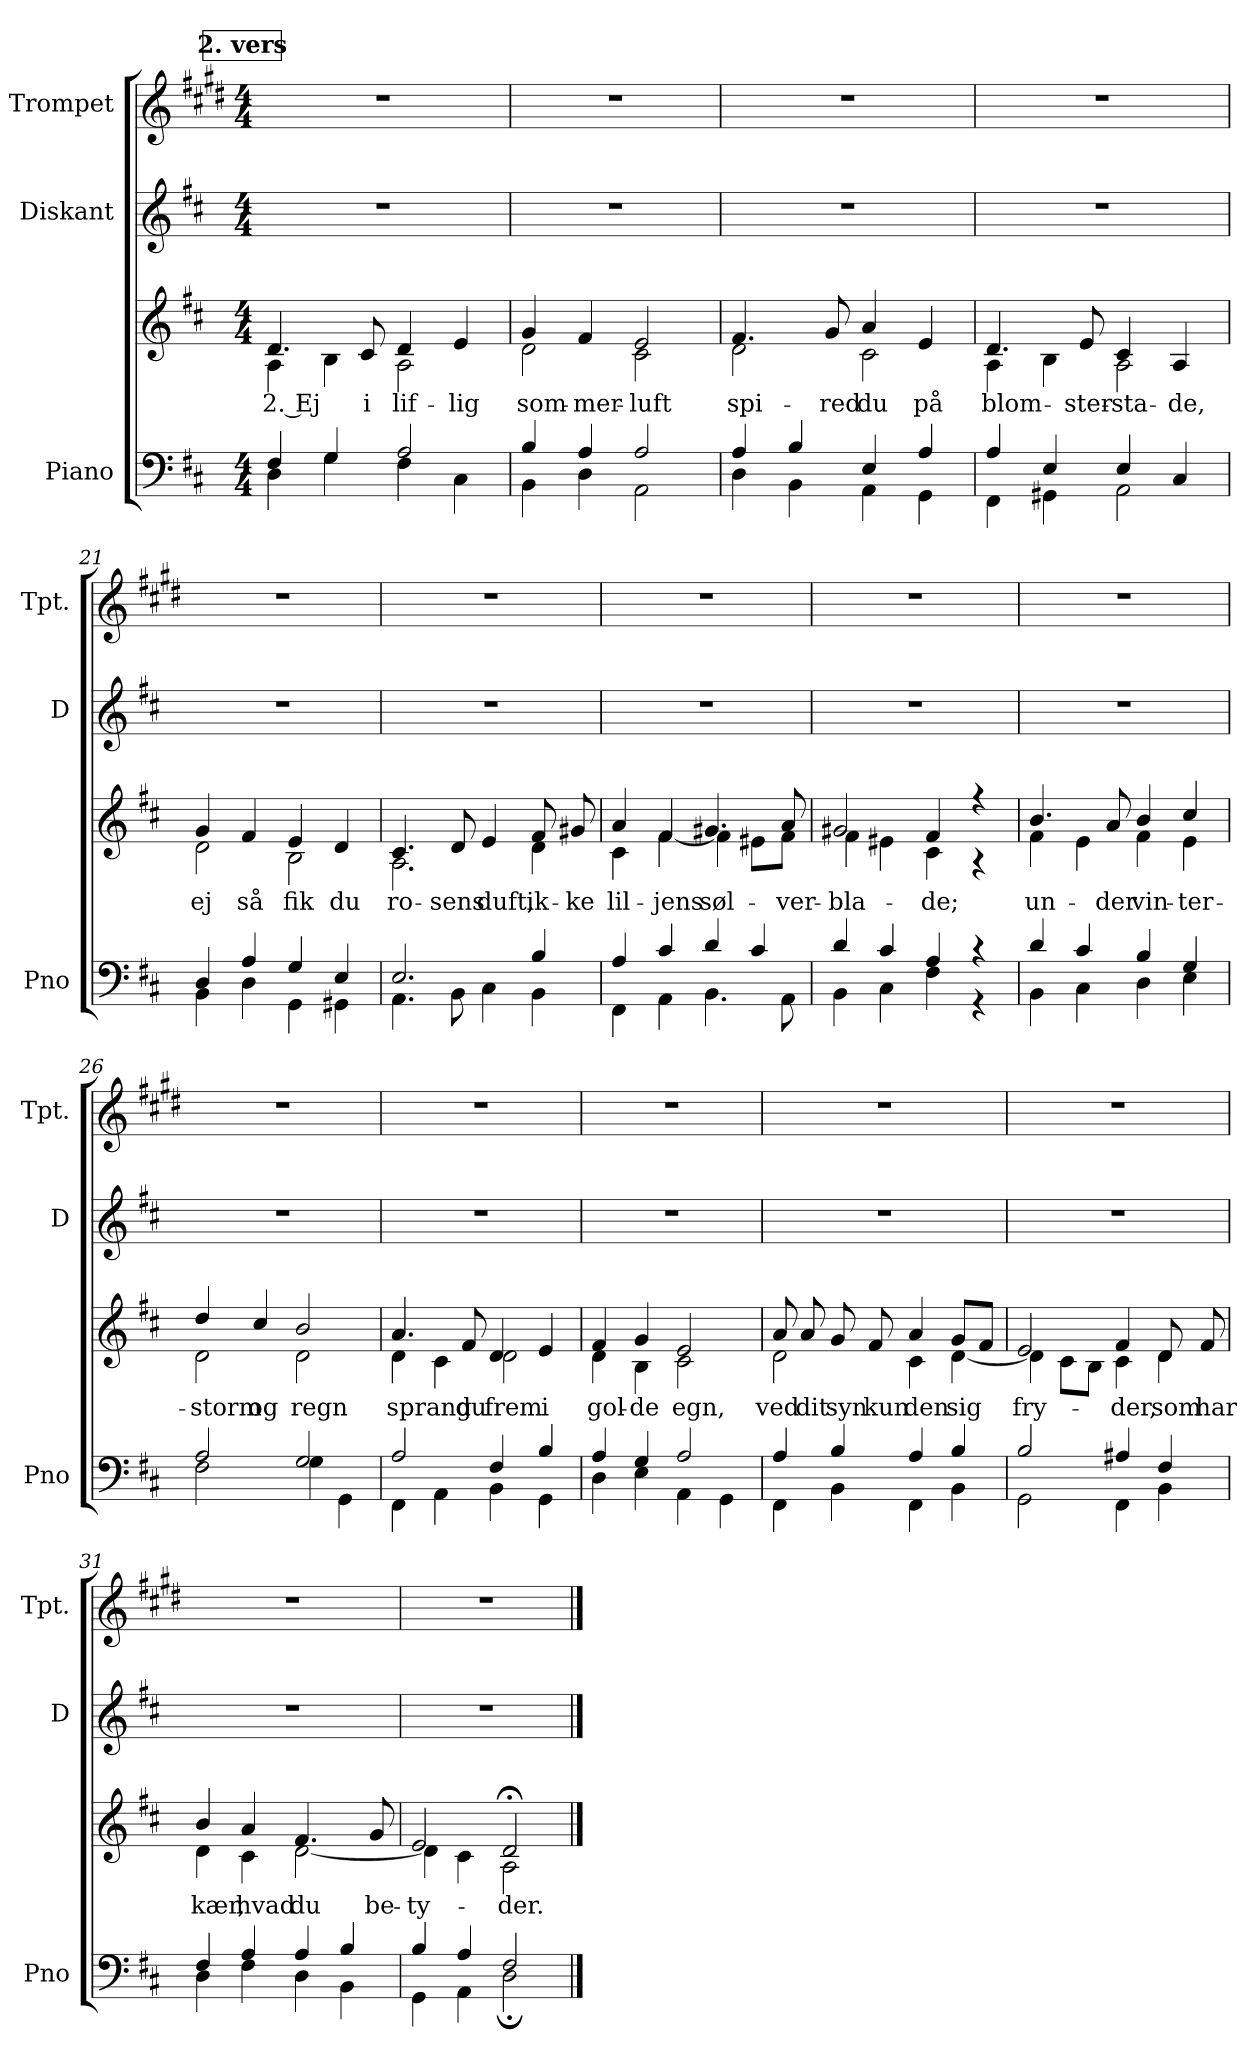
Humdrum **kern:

**kern	**kern	**text	**kern	**kern
*part3	*part3	*part3	*part2	*part1
*staff4	*staff3	*staff3	*staff2	*staff1
*I"Piano	*	*	*I"Diskant	*I"Trompet
*I'Pno	*	*	*I'D	*I'Tpt.
!!LO:LB:g=z
*clefF4	*clefG2	*	*clefG2	*clefG2
*	*	*	*	*ITrd1c2
*k[f#c#]	*k[f#c#]	*	*k[f#c#]	*k[f#c#]
*M4/4	*M4/4	*	*M4/4	*M4/4
!!LO:REH:place=s1:a:B:fs=14:t=2. vers
=17	=17	=17	=17	=17
*^	*	*	*	*
!	!	!	!LO:LY:b	!	!
*	*	*^	*	*	*
4F#/	4D\	4.d/	4A\	2. Ej	1r	1r
4G/	4G\	.	4B\	.	.	.
!	!	!	!	!LO:LY:b	!	!
.	.	8c#/	.	i	.	.
!	!	!	!	!LO:LY:b	!	!
2A/	4F#\	4d/	2A\	lif-	.	.
!	!	!	!	!LO:LY:b	!	!
.	4C#\	4e/	.	-lig	.	.
=18	=18	=18	=18	=18	=18	=18
!	!	!	!	!LO:LY:b	!	!
4B/	4BB\	4g/	2d\	som-	1r	1r
!	!	!	!	!LO:LY:b	!	!
4A/	4D\	4f#/	.	-mer-	.	.
!	!	!	!	!LO:LY:b	!	!
2A/	2AA\	2e/	2c#\	-luft	.	.
=19	=19	=19	=19	=19	=19	=19
!	!	!	!	!LO:LY:b	!	!
4A/	4D\	4.f#/	2d\	spi-	1r	1r
4B/	4BB\	.	.	.	.	.
!	!	!	!	!LO:LY:b	!	!
.	.	8g/	.	-red	.	.
!	!	!	!	!LO:LY:b	!	!
4E/	4AA\	4a/	2c#\	du	.	.
!	!	!	!	!LO:LY:b	!	!
4A/	4GG\	4e/	.	på	.	.
=20	=20	=20	=20	=20	=20	=20
!	!	!	!	!LO:LY:b	!	!
4A/	4FF#\	4.d/	4A\	blom-	1r	1r
4E/	4GG#X\	.	4B\	.	.	.
!	!	!	!	!LO:LY:b	!	!
.	.	8e/	.	-ster-	.	.
!	!	!	!	!LO:LY:b	!	!
4E/	2AA\	4c#/	2A\	-sta-	.	.
!	!	!	!	!LO:LY:b	!	!
4C#/	.	4A/	.	-de,	.	.
!!LO:PB:g=z
=21	=21	=21	=21	=21	=21	=21
!	!	!	!	!LO:LY:b	!	!
4D/	4BB\	4g/	2d\	ej	1r	1r
!	!	!	!	!LO:LY:b	!	!
4A/	4D\	4f#/	.	så	.	.
!	!	!	!	!LO:LY:b	!	!
4G/	4GG\	4e/	2B\	fik	.	.
!	!	!	!	!LO:LY:b	!	!
4E/	4GG#X\	4d/	.	du	.	.
=22	=22	=22	=22	=22	=22	=22
!	!	!	!	!LO:LY:b	!	!
2.E/	4.AA\	4.c#/	2.A\	ro-	1r	1r
!	!	!	!	!LO:LY:b	!	!
.	8BB\	8d/	.	-sens	.	.
!	!	!	!	!LO:LY:b	!	!
.	4C#\	4e/	.	duft,	.	.
!	!	!	!	!LO:LY:b	!	!
4B/	4BB\	8f#/	4d\	ik-	.	.
!	!	!	!	!LO:LY:b	!	!
.	.	8g#X/	.	-ke	.	.
=23	=23	=23	=23	=23	=23	=23
!	!	!	!	!LO:LY:b	!	!
4A/	4FF#\	4a/	4c#\	lil-	1r	1r
!	!	!	!	!LO:LY:b	!	!
4c#/	4AA\	4f#/	[<4f#\	-jens	.	.
!	!	!	!	!LO:LY:b	!	!
4d/	4.BB\	4.g#X/	4f#\]	søl-	.	.
4c#/	.	.	8e#X\L	.	.	.
!	!	!	!	!LO:LY:b	!	!
.	8AA\	8a/	8f#\J	-ver-	.	.
=24	=24	=24	=24	=24	=24	=24
!	!	!	!	!LO:LY:b	!	!
4d/	4BB\	2g#X/	4f#\	-bla-	1r	1r
4c#/	4C#\	.	4e#X\	.	.	.
!	!	!	!	!LO:LY:b	!	!
4A/	4F#\	4f#/	4c#\	-de;	.	.
4r	4r	4r	4r	.	.	.
!!LO:LB:g=z
=25	=25	=25	=25	=25	=25	=25
!	!	!	!	!LO:LY:b	!	!
4d/	4BB\	4.b/	4f#\	un-	1r	1r
4c#/	4C#\	.	4e\	.	.	.
!	!	!	!	!LO:LY:b	!	!
.	.	8a/	.	-der	.	.
!	!	!	!	!LO:LY:b	!	!
4B/	4D\	4b/	4f#\	vin-	.	.
!	!	!	!	!LO:LY:b	!	!
4G/	4E\	4cc#/	4e\	-ter-	.	.
=26	=26	=26	=26	=26	=26	=26
!	!	!	!	!LO:LY:b	!	!
2A/	2F#\	4dd/	2d\	-storm	1r	1r
!	!	!	!	!LO:LY:b	!	!
.	.	4cc#/	.	og	.	.
!	!	!	!	!LO:LY:b	!	!
2G/	4G\	2b/	2d\	regn	.	.
.	4GG\	.	.	.	.	.
=27	=27	=27	=27	=27	=27	=27
!	!	!	!	!LO:LY:b	!	!
2A/	4FF#\	4.a/	4d\	sprang	1r	1r
.	4AA\	.	4c#\	.	.	.
!	!	!	!	!LO:LY:b	!	!
.	.	8f#/	.	du	.	.
!	!	!	!	!LO:LY:b	!	!
4F#/	4BB\	4d/	2d\	frem	.	.
!	!	!	!	!LO:LY:b	!	!
4B/	4GG\	4e/	.	i	.	.
=28	=28	=28	=28	=28	=28	=28
!	!	!	!	!LO:LY:b	!	!
4A/	4D\	4f#/	4d\	gol-	1r	1r
!	!	!	!	!LO:LY:b	!	!
4G/	4E\	4g/	4B\	-de	.	.
!	!	!	!	!LO:LY:b	!	!
2A/	4AA\	2e/	2c#\	egn,	.	.
.	4GG\	.	.	.	.	.
!!LO:LB:g=z
=29	=29	=29	=29	=29	=29	=29
!	!	!	!	!LO:LY:b	!	!
4A/	4FF#\	8a/	2d\	ved	1r	1r
!	!	!	!	!LO:LY:b	!	!
.	.	8a/	.	dit	.	.
!	!	!	!	!LO:LY:b	!	!
4B/	4BB\	8g/	.	syn	.	.
!	!	!	!	!LO:LY:b	!	!
.	.	8f#/	.	kun	.	.
!	!	!	!	!LO:LY:b	!	!
4A/	4FF#\	4a/	4c#\	den	.	.
!	!	!	!	!LO:LY:b	!	!
4B/	4BB\	8g/L	[<4d\	sig	.	.
.	.	8f#/J	.	.	.	.
=30	=30	=30	=30	=30	=30	=30
!	!	!	!	!LO:LY:b	!	!
2B/	2GG\	2e/	4d\]	fry-	1r	1r
.	.	.	8c#\L	.	.	.
.	.	.	8B\J	.	.	.
!	!	!	!	!LO:LY:b	!	!
4A#X/	4FF#\	4f#/	4c#\	-der,	.	.
!	!	!	!	!LO:LY:b	!	!
4F#/	4BB\	8d/	4d\	som	.	.
!	!	!	!	!LO:LY:b	!	!
.	.	8f#/	.	har	.	.
=31	=31	=31	=31	=31	=31	=31
!	!	!	!	!LO:LY:b	!	!
4F#/	4D\	4b/	4d\	kær,	1r	1r
!	!	!	!	!LO:LY:b	!	!
4A/	4F#\	4a/	4c#\	hvad	.	.
!	!	!	!	!LO:LY:b	!	!
4A/	4D\	4.f#/	[<2d\	du	.	.
4B/	4BB\	.	.	.	.	.
!	!	!	!	!LO:LY:b	!	!
.	.	8g/	.	be-	.	.
=32	=32	=32	=32	=32	=32	=32
!	!	!	!	!LO:LY:b	!	!
4B/	4GG\	2e/	4d\]	-ty-	1r	1r
4A/	4AA\	.	4c#\	.	.	.
!	!	!	!	!LO:LY:b	!	!
2F#/	2D;\	2d;</	2A\	-der.	.	.
*v	*v	*	*	*	*	*
*	*v	*v	*	*	*
==	==	==	==	==
*-	*-	*-	*-	*-
